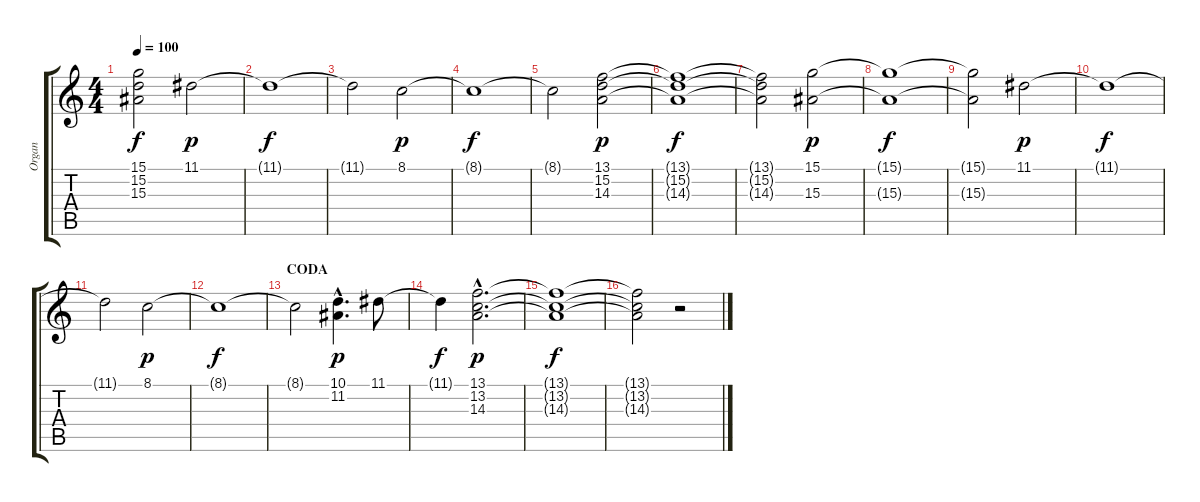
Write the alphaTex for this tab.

\track ("Organ" "Organ") {instrument rockorgan}
\staff {score tabs}
\tuning (E4 B3 G3 D3 A2 E2) {hide}
\ts (4 4)
\tempo 100
\clef g2
\ks c
(15.1{t} 15.2{t} 15.3{t}).2{dy f} 11.1.2{dy p} |
11.1{t}.1{dy f} |
11.1{t}.2 8.1.2{dy p} |
8.1{t}.1{dy f} |
8.1{t}.2 (13.1 15.2 14.3).2{dy p} |
(13.1{t} 15.2{t} 14.3{t}).1{dy f} |
(13.1{t} 15.2{t} 14.3{t}).2 (15.1 15.3).2{dy p} |
(15.1{t} 15.3{t}).1{dy f} |
(15.1{t} 15.3{t}).2 11.1.2{dy p} |
11.1{t}.1{dy f} |
11.1{t}.2 8.1.2{dy p} |
8.1{t}.1{dy f} |
\section ("" "CODA")
8.1{t}.2 (10.1{hac} 11.2{hac}).4{d dy p} 11.1.8 |
11.1{t}.4{dy f} (13.1{hac} 13.2{hac} 14.3{hac}).2{d dy p} |
(13.1{t} 13.2{t} 14.3{t}).1{dy f} |
(13.1{t} 13.2{t} 14.3{t}).2 r.2
